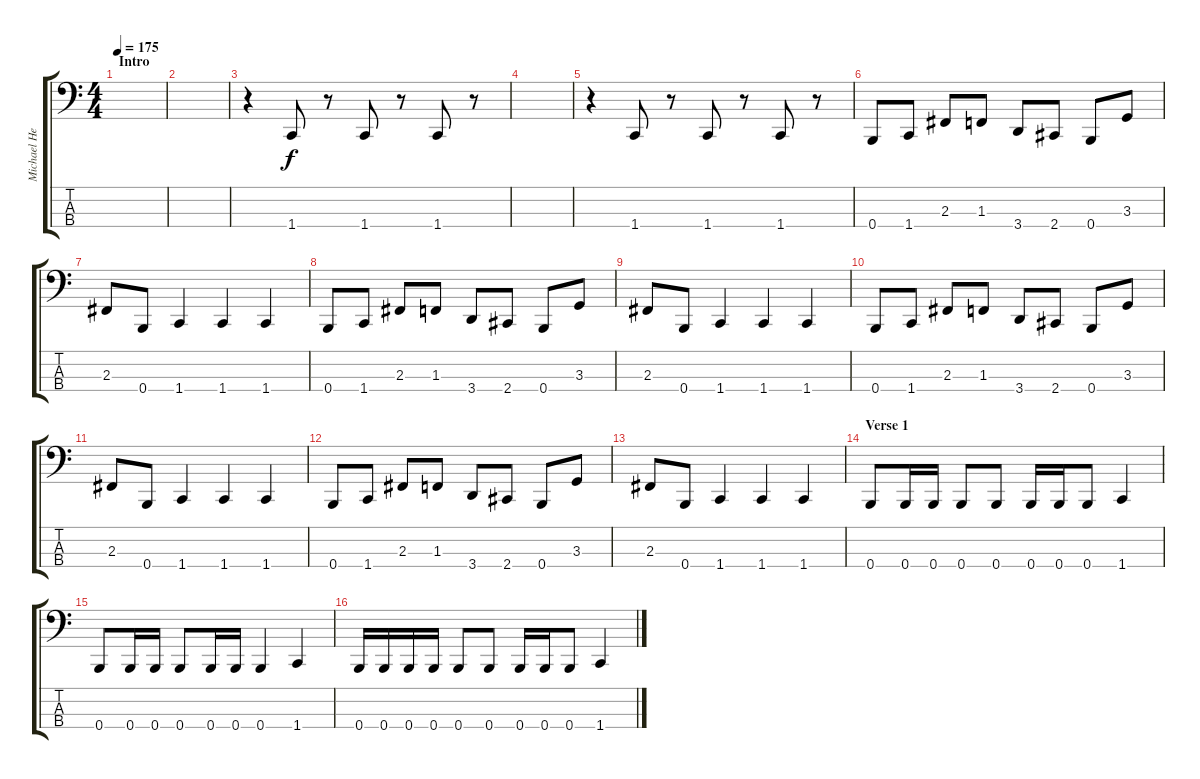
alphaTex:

\track ("Michael Hedlund" "Michael He") {instrument electricbasspick}
\staff {score tabs}
\tuning (D2 A1 E1 B0) {hide}
\ts (4 4)
\section ("" "Intro")
\tempo 175
\clef f4
\ks c
|
|
r.4 1.4.8 r.8 1.4.8 r.8 1.4.8 r.8 |
|
r.4 1.4.8 r.8 1.4.8 r.8 1.4.8 r.8 |
0.4.8 1.4.8 2.3.8 1.3.8 3.4.8 2.4.8 0.4.8 3.3.8 |
2.3.8 0.4.8 1.4.4 1.4.4 1.4.4 |
0.4.8 1.4.8 2.3.8 1.3.8 3.4.8 2.4.8 0.4.8 3.3.8 |
2.3.8 0.4.8 1.4.4 1.4.4 1.4.4 |
0.4.8 1.4.8 2.3.8 1.3.8 3.4.8 2.4.8 0.4.8 3.3.8 |
2.3.8 0.4.8 1.4.4 1.4.4 1.4.4 |
0.4.8 1.4.8 2.3.8 1.3.8 3.4.8 2.4.8 0.4.8 3.3.8 |
2.3.8 0.4.8 1.4.4 1.4.4 1.4.4 |
\section ("" "Verse 1")
0.4.8 0.4.16 0.4.16 0.4.8 0.4.8 0.4.16 0.4.16 0.4.8 1.4.4 |
0.4.8 0.4.16 0.4.16 0.4.8 0.4.16 0.4.16 0.4.4 1.4.4 |
0.4.16 0.4.16 0.4.16 0.4.16 0.4.8 0.4.8 0.4.16 0.4.16 0.4.8 1.4.4
